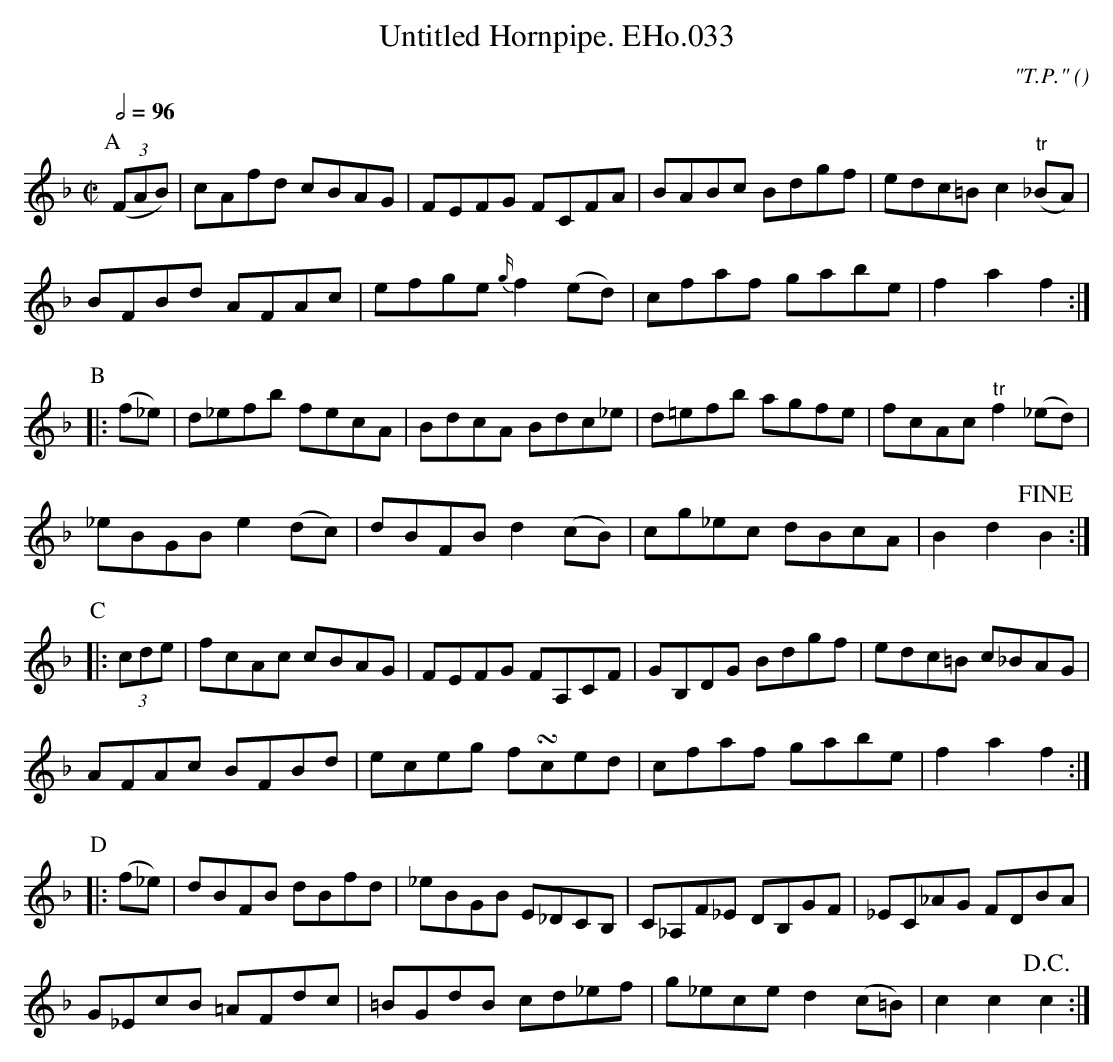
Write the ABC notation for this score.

X:1
T:Untitled Hornpipe. EHo.033
M:C|
L:1/8
Q:1/2=96
C:"T.P."
O:
K:F
P:A
(3(FAB) | cAfd cBAG | FEFG FCFA | BABc Bdgf | edc=B c2("tr"_BA) |
BFBd AFAc | efge {g/}f2(ed) | cfaf gabe | f2a2f2 :|
P:B
|: (f_e) | d_efb fecA | BdcA Bdc_e | d=efb agfe | fcAc"tr"f2(_ed) |
_eBGBe2(dc) | dBFBd2(cB) | cg_ec dBcA | B2d2!fine!B2 :|
P:C
|:(3cde | fcAc cBAG | FEFG FA,CF | GB,DG Bdgf | edc=B c_BAG |
AFAc BFBd | eceg f!turn!ced | cfaf gabe | f2a2f2 :|
P:D
|: (f_e) | dBFB dBfd | _eBGB E_DCB, | C_A,F_E DB,GF | _EC_AG FDBA |
G_EcB =AFdc | =BGdB cd_ef | g_eced2(c=B) | c2c2!D.C.!c2 :|
